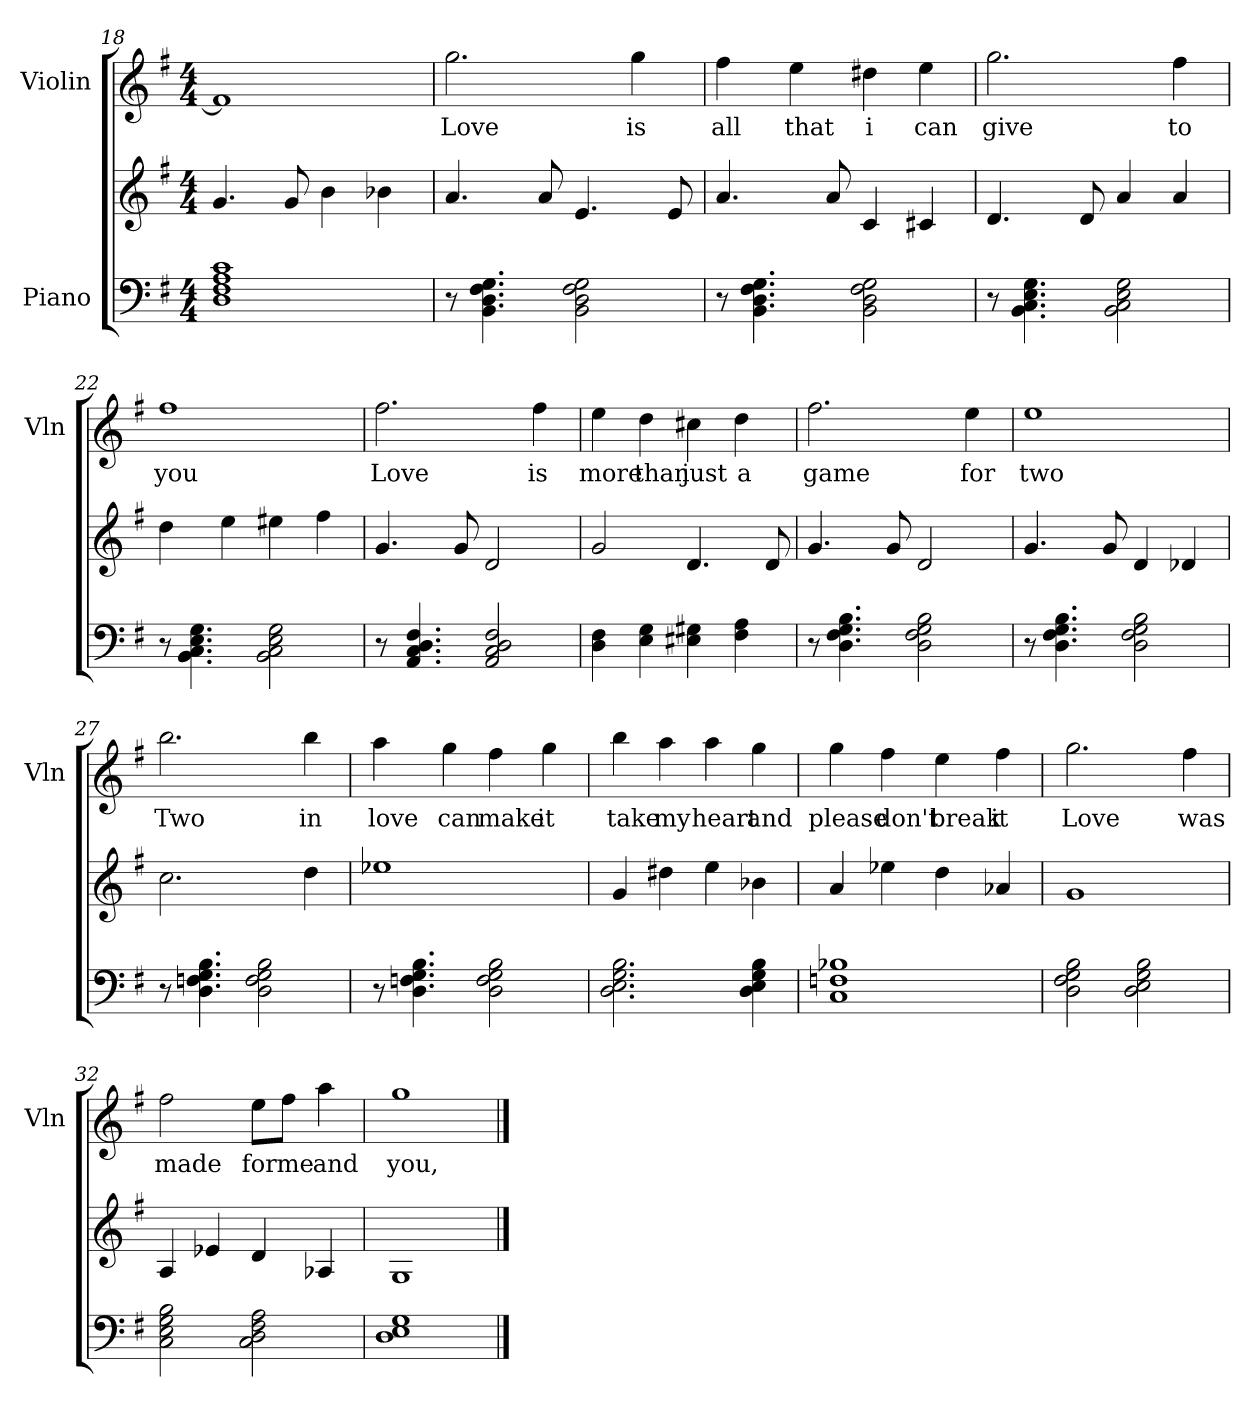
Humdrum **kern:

**kern	**kern	**kern	**text
*part2	*part2	*part1	*part1
*staff3	*staff2	*staff1	*staff1
*I"Piano	*	*I"Violin	*
*	*	*I'Vln	*
*clefF4	*clefG2	*clefG2	*
*k[f#]	*k[f#]	*k[f#]	*
*M4/4	*M4/4	*M4/4	*
=18	=18	=18	=18
1D 1F# 1A 1c	4.g/	1f#]	.
.	8g/	.	.
.	4b\	.	.
.	4b-X\	.	.
=19	=19	=19	=19
!	!	!	!LO:LY:b
8r	4.a/	2.gg\	Love
4.BB\ 4.D\ 4.F#\ 4.G\	.	.	.
.	8a/	.	.
2BB\ 2D\ 2F#\ 2G\	4.e/	.	.
!	!	!	!LO:LY:b
.	.	4gg\	is
.	8e/	.	.
=20	=20	=20	=20
!	!	!	!LO:LY:b
8r	4.a/	4ff#\	all
4.BB\ 4.D\ 4.F#\ 4.G\	.	.	.
!	!	!	!LO:LY:b
.	.	4ee\	that
.	8a/	.	.
!	!	!	!LO:LY:b
2BB\ 2D\ 2F#\ 2G\	4c/	4dd#X\	i
!	!	!	!LO:LY:b
.	4c#X/	4ee\	can
=21	=21	=21	=21
!	!	!	!LO:LY:b
8r	4.d/	2.gg\	give
4.BB\ 4.C\ 4.E\ 4.G\	.	.	.
.	8d/	.	.
2BB\ 2C\ 2E\ 2G\	4a/	.	.
!	!	!	!LO:LY:b
.	4a/	4ff#\	to
!!LO:LB:g=z
=22	=22	=22	=22
!	!	!	!LO:LY:b
8r	4dd\	1ff#	you
4.BB\ 4.C\ 4.E\ 4.G\	.	.	.
.	4ee\	.	.
2BB\ 2C\ 2E\ 2G\	4ee#X\	.	.
.	4ff#\	.	.
=23	=23	=23	=23
!	!	!	!LO:LY:b
8r	4.g/	2.ff#\	Love
4.AA/ 4.C/ 4.D/ 4.F#/	.	.	.
.	8g/	.	.
2AA/ 2C/ 2D/ 2F#/	2d/	.	.
!	!	!	!LO:LY:b
.	.	4ff#\	is
=24	=24	=24	=24
!	!	!	!LO:LY:b
4D\ 4F#\	2g/	4ee\	more
!	!	!	!LO:LY:b
4E\ 4G\	.	4dd\	than
!	!	!	!LO:LY:b
4E#X\ 4G#X\	4.d/	4cc#X\	just
!	!	!	!LO:LY:b
4F#\ 4A\	.	4dd\	a
.	8d/	.	.
=25	=25	=25	=25
!	!	!	!LO:LY:b
8r	4.g/	2.ff#\	game
4.D\ 4.F#\ 4.G\ 4.B\	.	.	.
.	8g/	.	.
2D\ 2F#\ 2G\ 2B\	2d/	.	.
!	!	!	!LO:LY:b
.	.	4ee\	for
=26	=26	=26	=26
!	!	!	!LO:LY:b
8r	4.g/	1ee	two
4.D\ 4.F#\ 4.G\ 4.B\	.	.	.
.	8g/	.	.
2D\ 2F#\ 2G\ 2B\	4d/	.	.
.	4d-X/	.	.
=27	=27	=27	=27
!	!	!	!LO:LY:b
8r	2.cc\	2.bb\	Two
4.D\ 4.Fn\ 4.G\ 4.B\	.	.	.
2D\ 2F\ 2G\ 2B\	.	.	.
!	!	!	!LO:LY:b
.	4dd\	4bb\	in
=28	=28	=28	=28
!	!	!	!LO:LY:b
8r	1ee-X	4aa\	love
4.D\ 4.Fn\ 4.G\ 4.B\	.	.	.
!	!	!	!LO:LY:b
.	.	4gg\	can
!	!	!	!LO:LY:b
2D\ 2F\ 2G\ 2B\	.	4ff#\	make
!	!	!	!LO:LY:b
.	.	4gg\	it
!!LO:LB:g=z
=29	=29	=29	=29
!	!	!	!LO:LY:b
2.D\ 2.E\ 2.G\ 2.B\	4g/	4bb\	take
!	!	!	!LO:LY:b
.	4dd#X\	4aa\	my
!	!	!	!LO:LY:b
.	4ee\	4aa\	heart
!	!	!	!LO:LY:b
4D\ 4E\ 4G\ 4B\	4b-X\	4gg\	and
=30	=30	=30	=30
!	!	!	!LO:LY:b
1C 1Fn 1B-X	4a/	4gg\	please
!	!	!	!LO:LY:b
.	4ee-X\	4ff#\	don't
!	!	!	!LO:LY:b
.	4dd\	4ee\	break
!	!	!	!LO:LY:b
.	4a-X/	4ff#\	it
=31	=31	=31	=31
!	!	!	!LO:LY:b
2D\ 2F#\ 2G\ 2B\	1g	2.gg\	Love
2D\ 2E\ 2G\ 2B\	.	.	.
!	!	!	!LO:LY:b
.	.	4ff#\	was
=32	=32	=32	=32
!	!	!	!LO:LY:b
2C\ 2E\ 2G\ 2B\	4A/	2ff#\	made
.	4e-X/	.	.
!	!	!	!LO:LY:b
2C\ 2D\ 2F#\ 2A\	4d/	8ee\L	for
!	!	!	!LO:LY:b
.	.	8ff#\J	me
!	!	!	!LO:LY:b
.	4A-X/	4aa\	and
=33	=33	=33	=33
!	!	!	!LO:LY:b
1D 1E 1G	1G	1gg	you,
==	==	==	==
*-	*-	*-	*-
